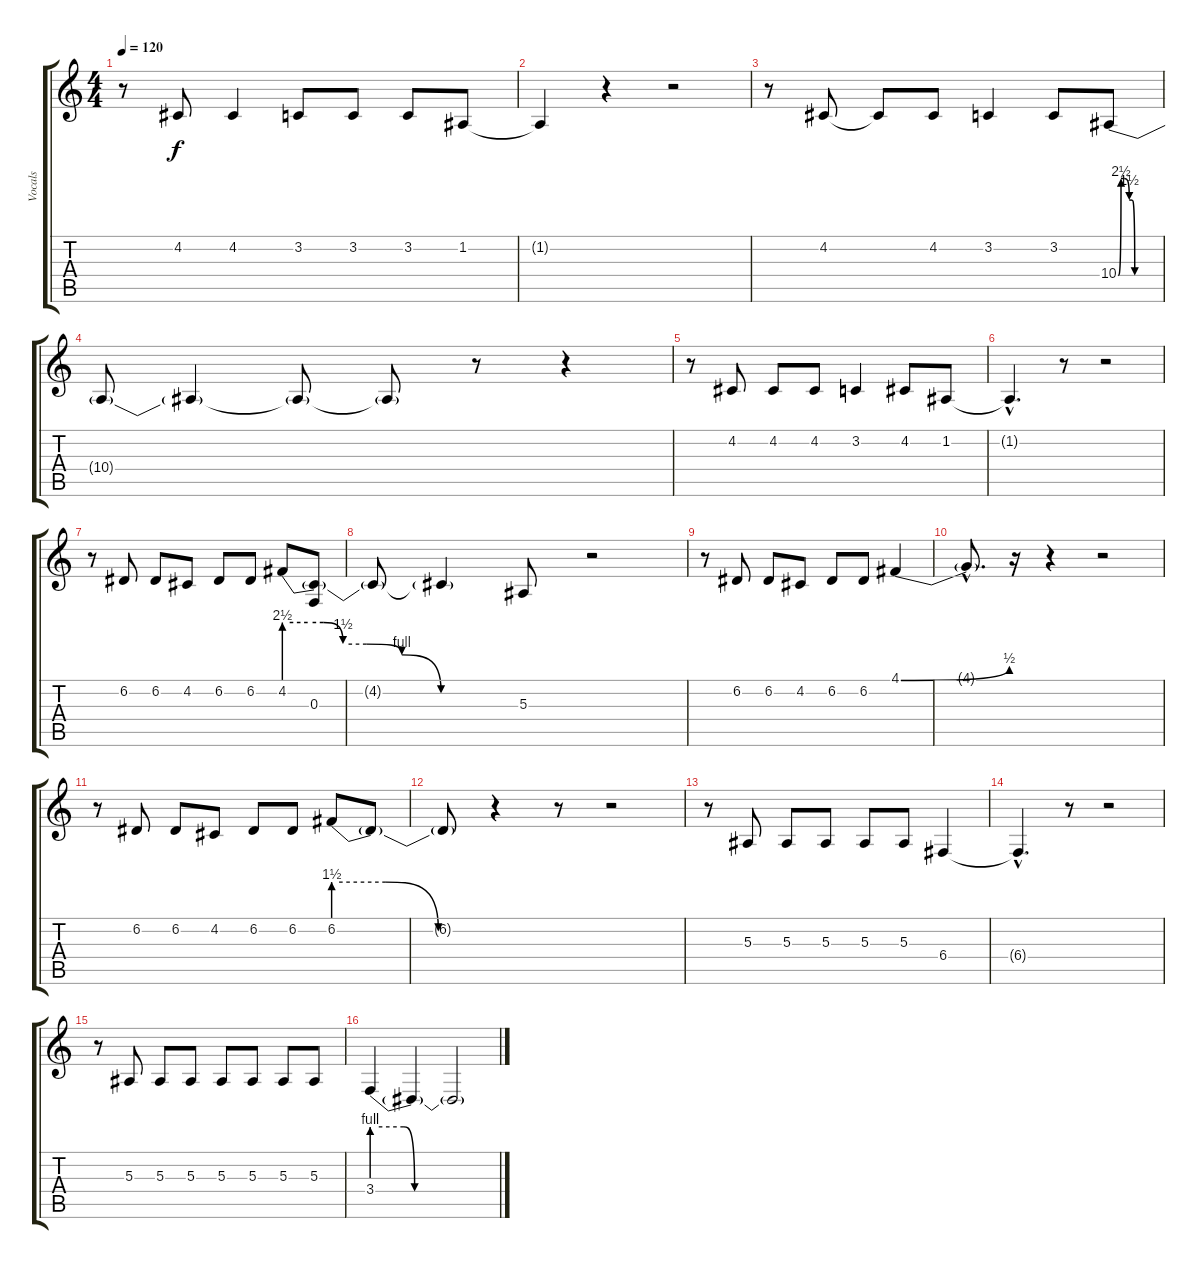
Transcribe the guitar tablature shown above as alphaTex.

\track ("Vocals" "Vocals") {instrument lead2sawtooth}
\staff {score tabs}
\tuning (D4 A3 F3 C3 G2 D2) {hide}
\ts (4 4)
\tempo 120
\clef g2
\ks c
r.8{dy f} 4.2.8 4.2.4 3.2.8 3.2.8 3.2.8 1.2.8 |
1.2{t}.4 r.4 r.2 |
r.8 4.2.8 4.2{t}.8 4.2.8 3.2.4 3.2.8 10.4{be (custom 0 0 4 10 9 10 16 6 20 6 24 0 29 0 34 0 40 0 50 0 60 0)}.8 |
10.4{t}.8 10.4{t}.4 10.4{t}.8 10.4{t}.8 r.8 r.4 |
r.8 4.2.8 4.2.8 4.2.8 3.2.4 4.2.8 1.2.8 |
1.2{hac t}.4{d} r.8 r.2 |
r.8 6.2.8 6.2.8 4.2.8 6.2.8 6.2.8 4.2{be (custom 0 10 6 10 10 10 15 6 21 6 30 4 40 0 45 0 60 0)}.8 (4.2{t} 0.3).8 |
4.2{t}.8 4.2{t}.4 5.3.8 r.2 |
r.8 6.2.8 6.2.8 4.2.8 6.2.8 6.2.8 4.1{be (bend 0 0 60 2)}.4 |
4.1{hac t}.8{d} r.16 r.4 r.2 |
r.8 6.2.8 6.2.8 4.2.8 6.2.8 6.2.8 6.2{be (custom 0 6 20 6 40 0 60 0)}.8 6.2{t}.8 |
6.2{t}.8 r.4 r.8 r.2 |
r.8 5.3.8 5.3.8 5.3.8 5.3.8 5.3.8 6.4.4 |
6.4{hac t}.4{d} r.8 r.2 |
r.8 5.3.8 5.3.8 5.3.8 5.3.8 5.3.8 5.3.8 5.3.8 |
3.4{be (custom 0 4 15 4 20 0 30 0 40 0 60 0)}.4 3.4{t}.4 3.4{t}.2
